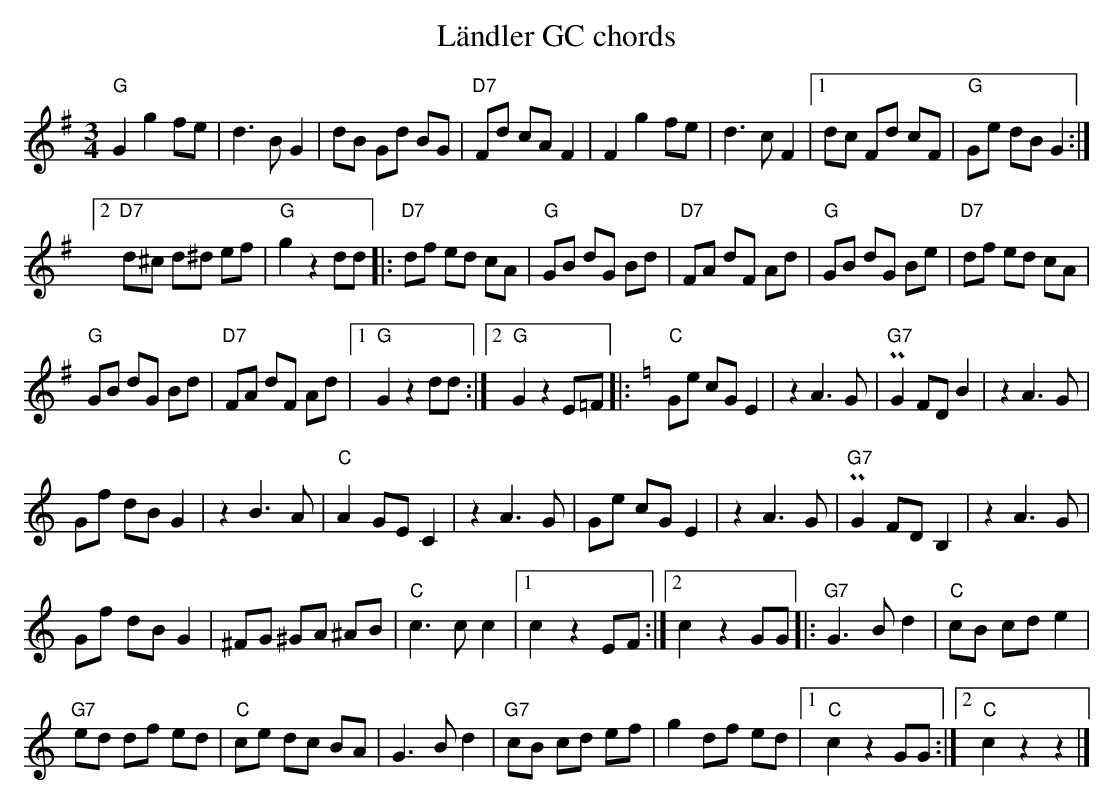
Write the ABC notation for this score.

X:1
T:Ländler GC chords
M:3/4
L:1/8
K:Gmaj%%MIDI gchordon
"G"G2 g2 fe | d3 B G2 | dB Gd BG | "D7"Fd cA F2 | F2 g2 fe | d3 c F2 |1 dc Fd cF | "G"Ge dB G2 :|2
"D7"d^c d^d ef | "G"g2 z2 dd |: "D7"df ed cA | "G"GB dG Bd | "D7"FA dF Ad | "G"GB dG Be | "D7"df ed cA |
"G"GB dG Bd | "D7"FA dF Ad |1 "G"G2 z2 dd :|2 "G"G2 z2 E=F |: [K:Cmaj] "C"Ge cG E2 | z2 A3 G | P"G7"G2 FD B2 | z2 A3 G |
Gf dB G2 | z2 B3 A | "C"A2 GE C2 | z2 A3 G | Ge cG E2 | z2 A3 G | P"G7"G2 FD B,2 | z2 A3 G |
Gf dB G2 | ^FG ^GA ^AB | "C"c3 c c2 |1 c2 z2 EF :|2 c2 z2 GG |: "G7"G3 B d2 | "C"cB cd e2 |
"G7"ed df ed | "C"ce dc BA | G3 B d2 | "G7"cB cd ef | g2 df ed |1 "C"c2 z2 GG :|2 "C"c2 z2z2 |]
